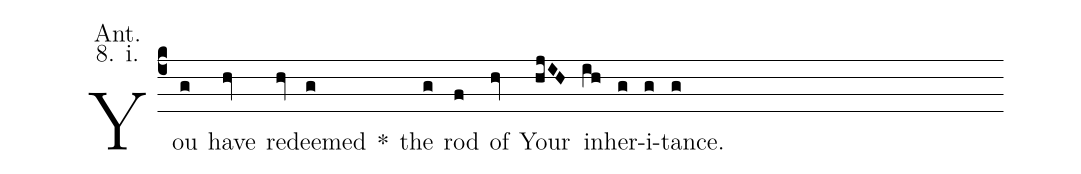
annotation: Ant.;
annotation: 8. i.;
%%
(c4) You(g) have(hv) re(hv)deemed(g) <sp>*</sp>() the(g) rod(f) of(hv) Your(hjIH) in(ih)her(g)i(g)tance.(g)
